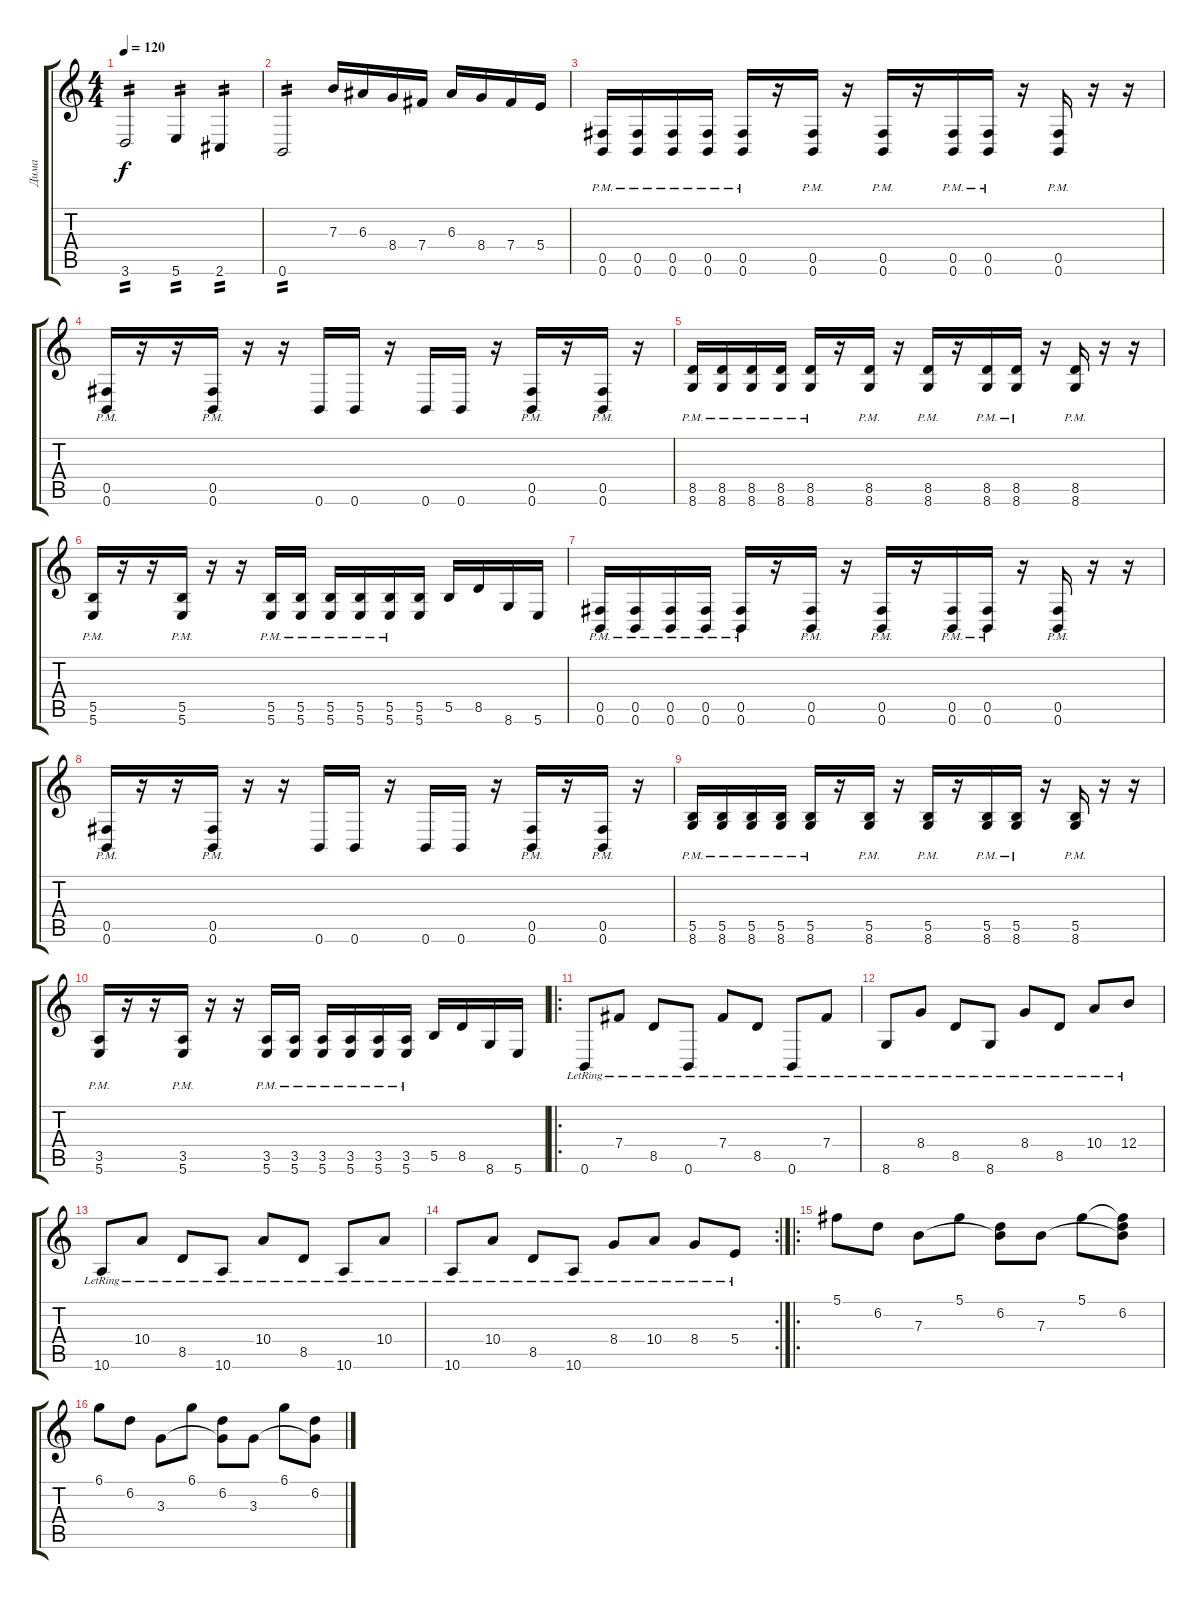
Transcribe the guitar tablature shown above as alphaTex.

\track ("Дима" "Дима") {instrument distortionguitar}
\staff {score tabs}
\tuning (Db4 Ab3 E3 B2 Gb2 B1) {hide}
\ts (4 4)
\tempo 120
\clef g2
\ks c
3.6.2{tp 2 dy f} 5.6.4{tp 2} 2.6.4{tp 2} |
0.6.2{tp 2} 7.3.16 6.3.16 8.4.16 7.4.16 6.3.16 8.4.16 7.4.16 5.4.16 |
(0.5{pm} 0.6{pm}).16 (0.5{pm} 0.6{pm}).16 (0.5{pm} 0.6{pm}).16 (0.5{pm} 0.6{pm}).16 (0.5{pm} 0.6{pm}).16 r.16 (0.5{pm} 0.6{pm}).16 r.16 (0.5{pm} 0.6{pm}).16 r.16 (0.5{pm} 0.6{pm}).16 (0.5{pm} 0.6{pm}).16 r.16 (0.5{pm} 0.6{pm}).16 r.16 r.16 |
(0.5{pm} 0.6{pm}).16 r.16 r.16 (0.5{pm} 0.6{pm}).16 r.16 r.16 0.6.16 0.6.16 r.16 0.6.16 0.6.16 r.16 (0.5{pm} 0.6{pm}).16 r.16 (0.5{pm} 0.6{pm}).16 r.16 |
(8.5{pm} 8.6{pm}).16 (8.5{pm} 8.6{pm}).16 (8.5{pm} 8.6{pm}).16 (8.5{pm} 8.6{pm}).16 (8.5{pm} 8.6{pm}).16 r.16 (8.5{pm} 8.6{pm}).16 r.16 (8.5{pm} 8.6{pm}).16 r.16 (8.5{pm} 8.6{pm}).16 (8.5{pm} 8.6{pm}).16 r.16 (8.5{pm} 8.6{pm}).16 r.16 r.16 |
(5.5{pm} 5.6{pm}).16 r.16 r.16 (5.5{pm} 5.6{pm}).16 r.16 r.16 (5.5{pm} 5.6{pm}).16 (5.5{pm} 5.6{pm}).16 (5.5{pm} 5.6{pm}).16 (5.5{pm} 5.6{pm}).16 (5.5{pm} 5.6).16 (5.5 5.6).16 5.5.16 8.5.16 8.6.16 5.6.16 |
(0.5{pm} 0.6{pm}).16 (0.5{pm} 0.6{pm}).16 (0.5{pm} 0.6{pm}).16 (0.5{pm} 0.6{pm}).16 (0.5{pm} 0.6{pm}).16 r.16 (0.5{pm} 0.6{pm}).16 r.16 (0.5{pm} 0.6{pm}).16 r.16 (0.5{pm} 0.6{pm}).16 (0.5{pm} 0.6{pm}).16 r.16 (0.5{pm} 0.6{pm}).16 r.16 r.16 |
(0.5{pm} 0.6{pm}).16 r.16 r.16 (0.5{pm} 0.6{pm}).16 r.16 r.16 0.6.16 0.6.16 r.16 0.6.16 0.6.16 r.16 (0.5{pm} 0.6{pm}).16 r.16 (0.5{pm} 0.6{pm}).16 r.16 |
(5.5{pm} 8.6{pm}).16 (5.5{pm} 8.6{pm}).16 (5.5{pm} 8.6{pm}).16 (5.5{pm} 8.6{pm}).16 (5.5{pm} 8.6{pm}).16 r.16 (5.5{pm} 8.6{pm}).16 r.16 (5.5{pm} 8.6{pm}).16 r.16 (5.5{pm} 8.6{pm}).16 (5.5{pm} 8.6{pm}).16 r.16 (5.5{pm} 8.6{pm}).16 r.16 r.16 |
(3.5{pm} 5.6{pm}).16 r.16 r.16 (3.5{pm} 5.6{pm}).16 r.16 r.16 (3.5{pm} 5.6{pm}).16 (3.5{pm} 5.6{pm}).16 (3.5{pm} 5.6{pm}).16 (3.5{pm} 5.6{pm}).16 (3.5{pm} 5.6).16 (3.5{pm} 5.6).16 5.5.16 8.5.16 8.6.16 5.6.16 |
\ro
0.6{lr}.8{instrument electricguitarclean} 7.4{lr}.8 8.5{lr}.8 0.6{lr}.8 7.4{lr}.8 8.5{lr}.8 0.6{lr}.8 7.4{lr}.8 |
8.6{lr}.8 8.4{lr}.8 8.5{lr}.8 8.6{lr}.8 8.4{lr}.8 8.5{lr}.8 10.4{lr}.8 12.4{lr}.8 |
10.6{lr}.8 10.4{lr}.8 8.5{lr}.8 10.6{lr}.8 10.4{lr}.8 8.5{lr}.8 10.6{lr}.8 10.4{lr}.8 |
\rc 2
10.6{lr}.8 10.4{lr}.8 8.5{lr}.8 10.6{lr}.8 8.4{lr}.8 10.4{lr}.8 8.4{lr}.8 5.4{lr}.8 |
\ro
5.1.8{instrument distortionguitar} 6.2.8 7.3.8 5.1.8 (6.2 7.3{t}).8 7.3.8 5.1.8 (5.1{t} 6.2 7.3{t}).8 |
6.1.8 6.2.8 3.3.8 6.1.8 (6.2 3.3{t}).8 3.3.8 6.1.8 (6.2 3.3{t}).8
